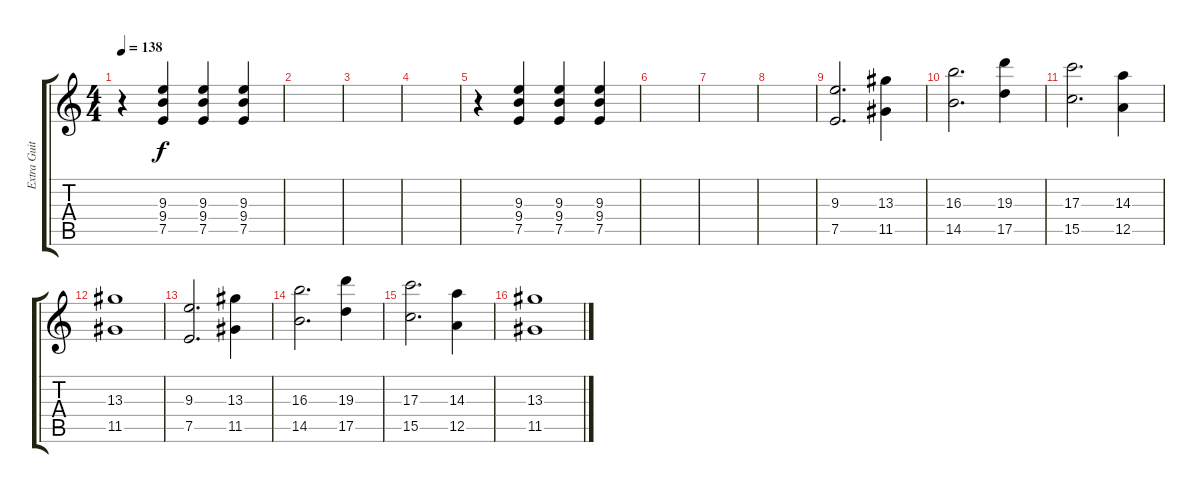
\track ("Extra Guitar" "Extra Guit") {instrument overdrivenguitar}
\staff {score tabs}
\tuning (E4 B3 G3 D3 A2 E2) {hide}
\ts (4 4)
\tempo 138
\clef g2
\ks c
r.4{dy f volume 12} (9.3 9.4 7.5).4 (9.3 9.4 7.5).4 (9.3 9.4 7.5).4 |
|
|
|
r.4 (9.3 9.4 7.5).4 (9.3 9.4 7.5).4 (9.3 9.4 7.5).4 |
|
|
|
(9.3 7.5).2{d volume 16} (13.3 11.5).4 |
(16.3 14.5).2{d} (19.3 17.5).4 |
(17.3 15.5).2{d} (14.3 12.5).4 |
(13.3 11.5).1 |
(9.3 7.5).2{d} (13.3 11.5).4 |
(16.3 14.5).2{d} (19.3 17.5).4 |
(17.3 15.5).2{d} (14.3 12.5).4 |
(13.3 11.5).1
